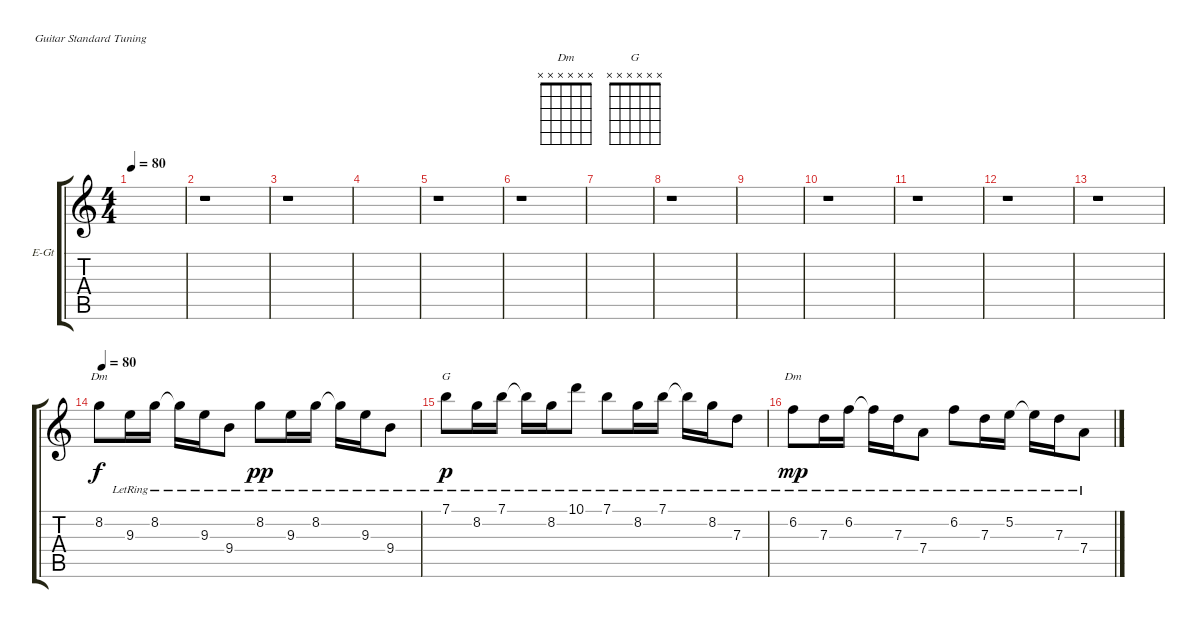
\bracketExtendMode groupsimilarinstruments
\firstSystemTrackNameOrientation horizontal
\otherSystemsTrackNameOrientation horizontal
\track ("Electric Guitar(Hogson)" "E-Gt") {instrument electricguitarjazz}
\staff {score tabs}
\tuning (E4 B3 G3 D3 A2 E2)
\chord ("Dm" x x x x x x)
\chord ("G" x x x x x x)
\ts (4 4)
\tempo 80
\clef g2
\ks c
|
\beaming (8 2 2 2 2)
r.1 |
r.1 |
|
r.1 |
r.1 |
|
r.1 |
|
r.1 |
r.1 |
r.1 |
r.1 |
\tempo (80 0.0125)
8.2.8{ch "Dm"} 9.3{lr}.16 8.2{lr}.16 8.2{lr t}.16 9.3{lr}.16 9.4{lr}.8 8.2{lr}.8{dy pp} 9.3{lr}.16 8.2{lr}.16 8.2{lr t}.16 9.3{lr}.16 9.4{lr}.8 |
7.1{lr}.8{ch "G" dy p} 8.2{lr}.16 7.1{lr}.16 7.1{lr t}.16 8.2{lr}.16 10.1{lr}.8 7.1{lr}.8 8.2{lr}.16 7.1{lr}.16 7.1{lr t}.16 8.2{lr}.16 7.3{lr}.8 |
6.2{lr}.8{ch "Dm" dy mp} 7.3{lr}.16 6.2{lr}.16 6.2{lr t}.16 7.3{lr}.16 7.4{lr}.8 6.2{lr}.8 7.3{lr}.16 5.2{lr}.16 5.2{lr t}.16 7.3{lr}.16 7.4{lr}.8
